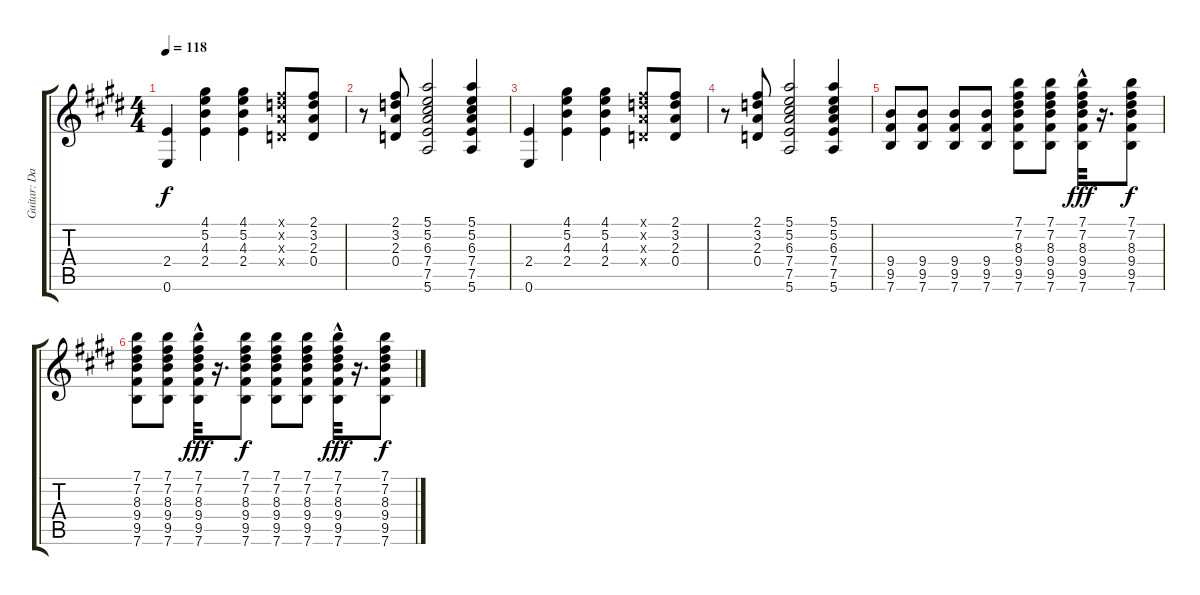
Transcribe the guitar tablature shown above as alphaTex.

\track ("Guitar: Dave" "Guitar: Da") {instrument electricguitarclean}
\staff {score tabs}
\tuning (E4 B3 G3 D3 A2 E2) {hide}
\ts (4 4)
\tempo 118
\clef g2
\ks e
(2.4 0.6).4{dy f} (4.1 5.2 4.3 2.4).4 (4.1 5.2 4.3 2.4).4 (2.1{x} 3.2{x} 2.3{x} 0.4{x}).8 (2.1 3.2 2.3 0.4).8 |
r.8 (2.1 3.2 2.3 0.4).8 (5.1 5.2 6.3 7.4 7.5 5.6).2 (5.1 5.2 6.3 7.4 7.5 5.6).4 |
(2.4 0.6).4 (4.1 5.2 4.3 2.4).4 (4.1 5.2 4.3 2.4).4 (2.1{x} 3.2{x} 2.3{x} 0.4{x}).8 (2.1 3.2 2.3 0.4).8 |
r.8 (2.1 3.2 2.3 0.4).8 (5.1 5.2 6.3 7.4 7.5 5.6).2 (5.1 5.2 6.3 7.4 7.5 5.6).4 |
(9.4 9.5 7.6).8 (9.4 9.5 7.6).8 (9.4 9.5 7.6).8 (9.4 9.5 7.6).8 (7.1 7.2 8.3 9.4 9.5 7.6).8 (7.1 7.2 8.3 9.4 9.5 7.6).8 (7.1{hac} 7.2{hac} 8.3{hac} 9.4{hac} 9.5{hac} 7.6{hac}).32{dy fff} r.16{d} (7.1 7.2 8.3 9.4 9.5 7.6).8{dy f} |
(7.1 7.2 8.3 9.4 9.5 7.6).8 (7.1 7.2 8.3 9.4 9.5 7.6).8 (7.1{hac} 7.2{hac} 8.3{hac} 9.4{hac} 9.5{hac} 7.6{hac}).32{dy fff} r.16{d} (7.1 7.2 8.3 9.4 9.5 7.6).8{dy f} (7.1 7.2 8.3 9.4 9.5 7.6).8 (7.1 7.2 8.3 9.4 9.5 7.6).8 (7.1{hac} 7.2{hac} 8.3{hac} 9.4{hac} 9.5{hac} 7.6{hac}).32{dy fff} r.16{d} (7.1 7.2 8.3 9.4 9.5 7.6).8{dy f}
